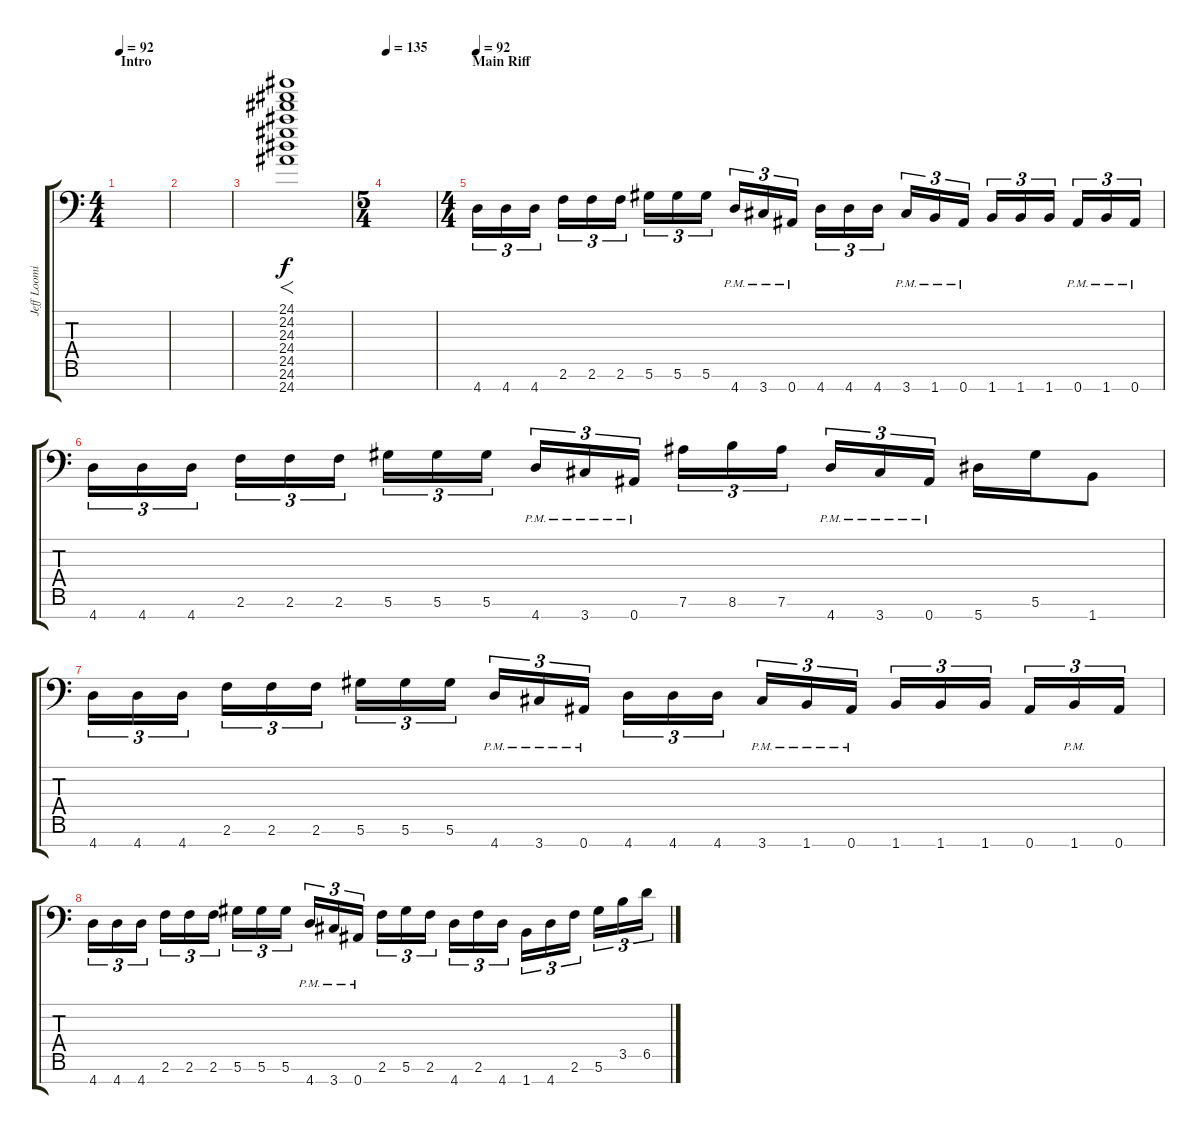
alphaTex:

\track ("Jeff Loomis Rythm" "Jeff Loomi") {instrument distortionguitar}
\staff {score tabs}
\tuning (Eb4 Bb3 Gb3 Db3 Ab2 Eb2 Bb1) {hide}
\ts (4 4)
\section ("" "Intro")
\tempo 92
\clef f4
\ks c
|
|
(24.1 24.2 24.3 24.4 24.5 24.6 24.7).1{f} |
\ts (5 4)
\tempo 135
|
\ts (4 4)
\section ("" "Main Riff")
\tempo 92
4.7.16{tu (3 2)} 4.7.16{tu (3 2)} 4.7.16{tu (3 2)} 2.6.16{tu (3 2)} 2.6.16{tu (3 2)} 2.6.16{tu (3 2)} 5.6.16{tu (3 2)} 5.6.16{tu (3 2)} 5.6.16{tu (3 2)} 4.7{pm}.16{tu (3 2)} 3.7{pm}.16{tu (3 2)} 0.7{pm}.16{tu (3 2)} 4.7.16{tu (3 2)} 4.7.16{tu (3 2)} 4.7.16{tu (3 2)} 3.7{pm}.16{tu (3 2)} 1.7{pm}.16{tu (3 2)} 0.7{pm}.16{tu (3 2)} 1.7.16{tu (3 2)} 1.7.16{tu (3 2)} 1.7.16{tu (3 2)} 0.7{pm}.16{tu (3 2)} 1.7{pm}.16{tu (3 2)} 0.7{pm}.16{tu (3 2)} |
4.7.16{tu (3 2)} 4.7.16{tu (3 2)} 4.7.16{tu (3 2)} 2.6.16{tu (3 2)} 2.6.16{tu (3 2)} 2.6.16{tu (3 2)} 5.6.16{tu (3 2)} 5.6.16{tu (3 2)} 5.6.16{tu (3 2)} 4.7{pm}.16{tu (3 2)} 3.7{pm}.16{tu (3 2)} 0.7{pm}.16{tu (3 2)} 7.6.16{tu (3 2)} 8.6.16{tu (3 2)} 7.6.16{tu (3 2)} 4.7{pm}.16{tu (3 2)} 3.7{pm}.16{tu (3 2)} 0.7{pm}.16{tu (3 2)} 5.7.16 5.6.16 1.7.8 |
4.7.16{tu (3 2)} 4.7.16{tu (3 2)} 4.7.16{tu (3 2)} 2.6.16{tu (3 2)} 2.6.16{tu (3 2)} 2.6.16{tu (3 2)} 5.6.16{tu (3 2)} 5.6.16{tu (3 2)} 5.6.16{tu (3 2)} 4.7{pm}.16{tu (3 2)} 3.7{pm}.16{tu (3 2)} 0.7{pm}.16{tu (3 2)} 4.7.16{tu (3 2)} 4.7.16{tu (3 2)} 4.7.16{tu (3 2)} 3.7{pm}.16{tu (3 2)} 1.7{pm}.16{tu (3 2)} 0.7{pm}.16{tu (3 2)} 1.7.16{tu (3 2)} 1.7.16{tu (3 2)} 1.7.16{tu (3 2)} 0.7.16{tu (3 2)} 1.7{pm}.16{tu (3 2)} 0.7.16{tu (3 2)} |
4.7.16{tu (3 2)} 4.7.16{tu (3 2)} 4.7.16{tu (3 2)} 2.6.16{tu (3 2)} 2.6.16{tu (3 2)} 2.6.16{tu (3 2)} 5.6.16{tu (3 2)} 5.6.16{tu (3 2)} 5.6.16{tu (3 2)} 4.7{pm}.16{tu (3 2)} 3.7{pm}.16{tu (3 2)} 0.7{pm}.16{tu (3 2)} 2.6.16{tu (3 2)} 5.6.16{tu (3 2)} 2.6.16{tu (3 2)} 4.7.16{tu (3 2)} 2.6.16{tu (3 2)} 4.7.16{tu (3 2)} 1.7.16{tu (3 2)} 4.7.16{tu (3 2)} 2.6.16{tu (3 2)} 5.6.16{tu (3 2)} 3.5.16{tu (3 2)} 6.5.16{tu (3 2)}
